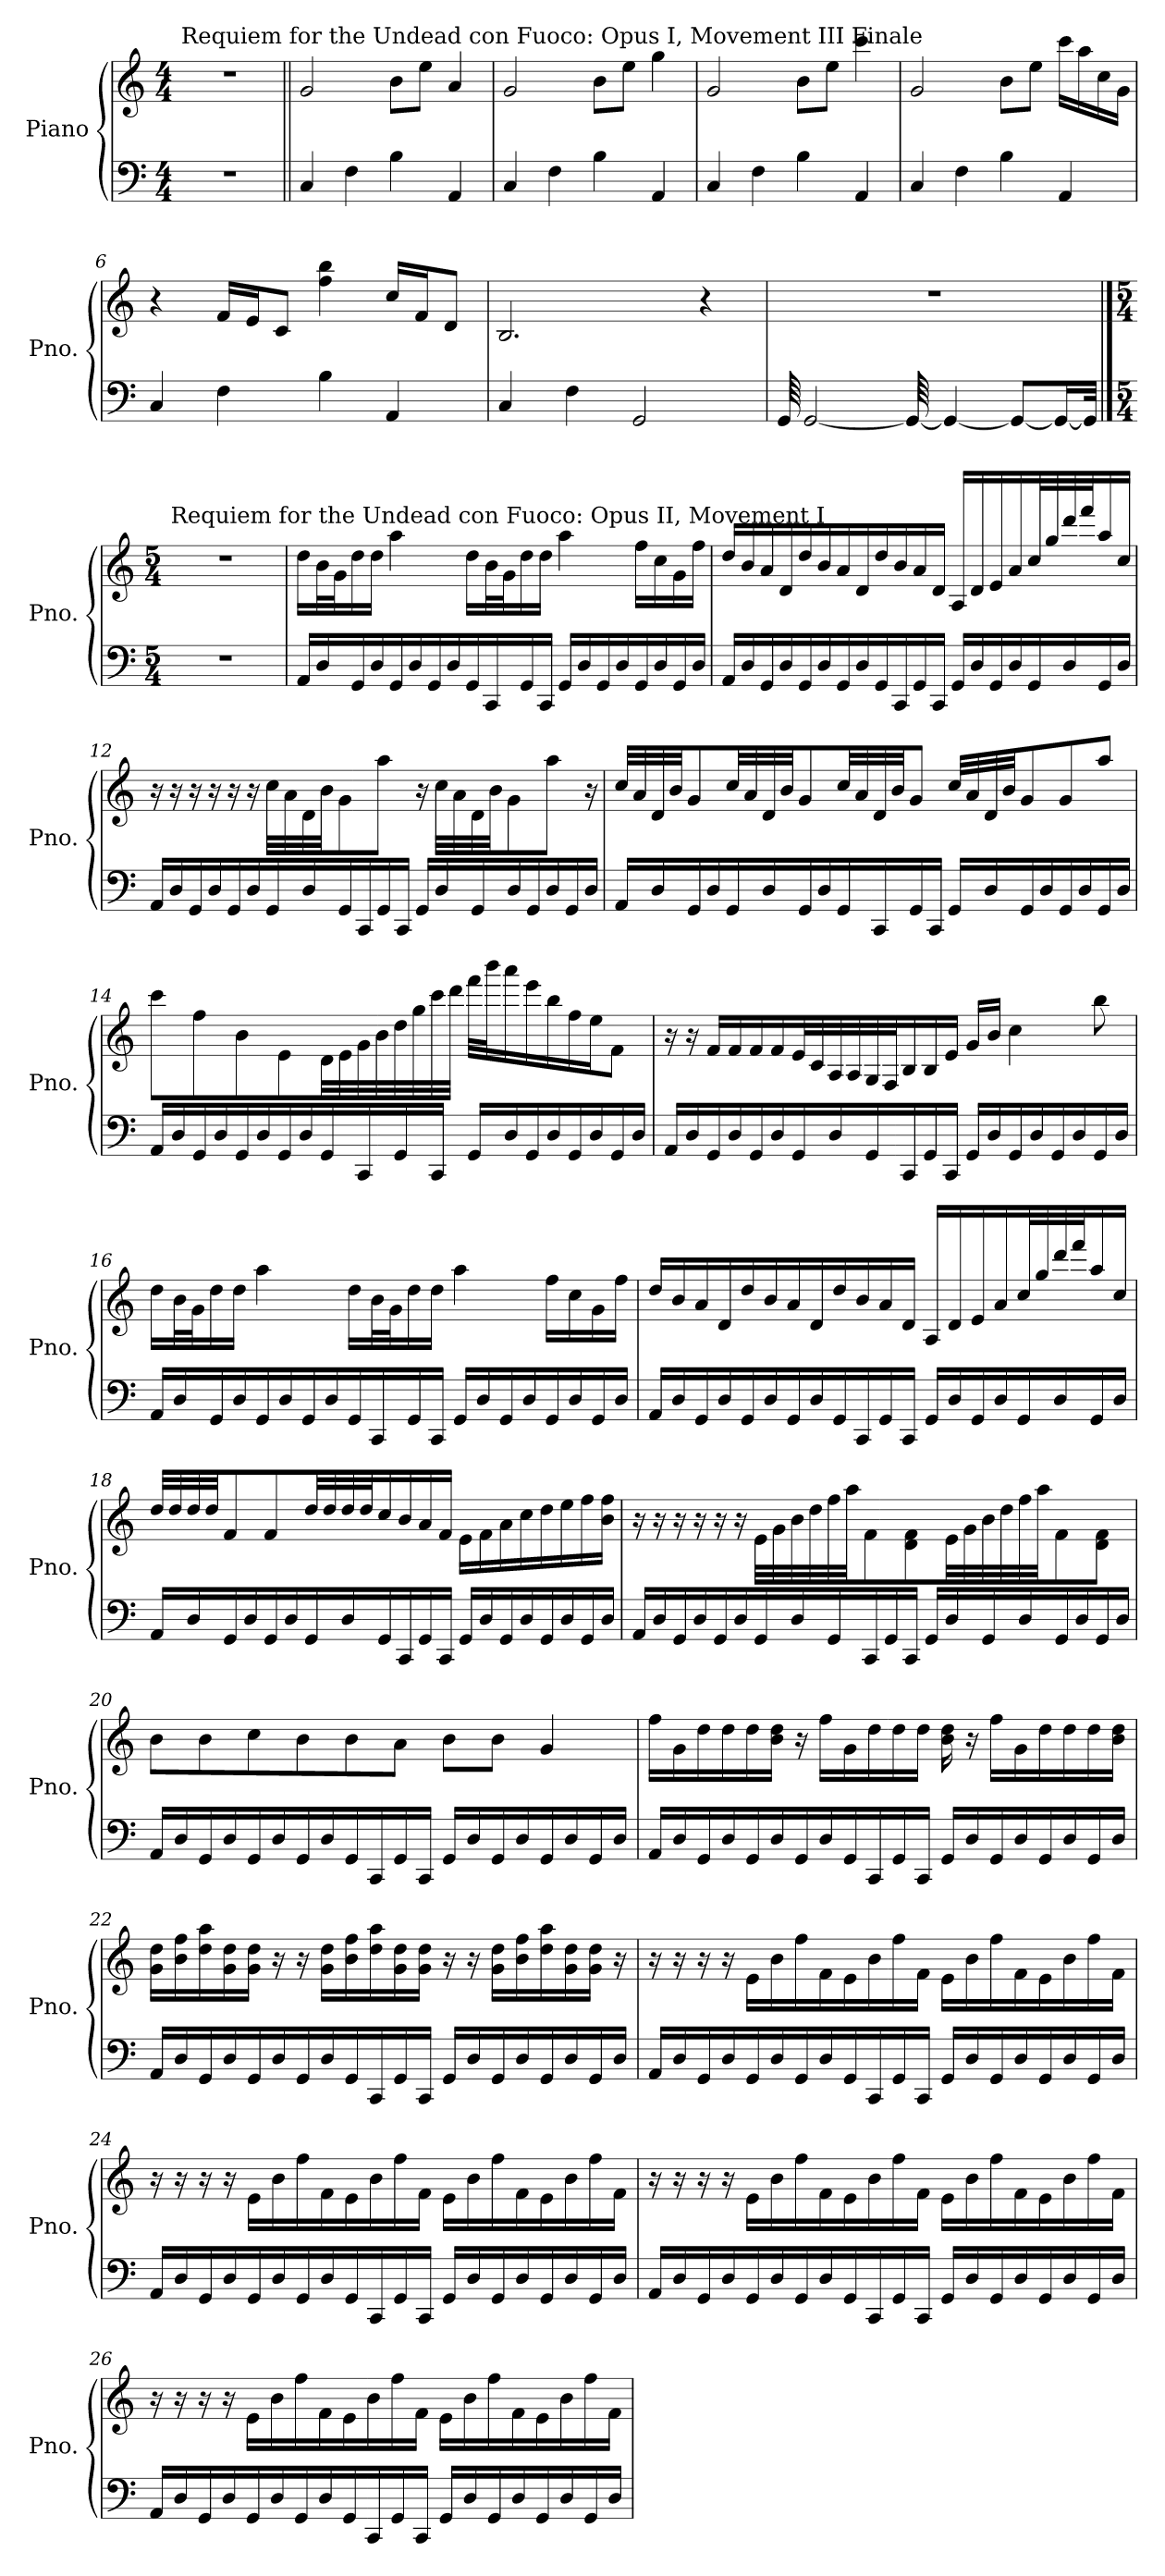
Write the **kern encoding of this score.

**kern	**kern
*part1	*part1
*staff2	*staff1
*I"Piano	*
*I'Pno.	*
*clefF4	*clefG2
*k[]	*k[]
*M4/4	*M4/4
*MM35	*MM35
=1	=1
!	!LO:TX:a:t=Requiem for the Undead con Fuoco&colon; Opus I, Movement III Finale
1r	1r
=2||	=2||
4C/	2g/
4F\	.
4B\	8b\L
.	8ee\J
4AA/	4a/
=3	=3
4C/	2g/
4F\	.
4B\	8b\L
.	8ee\J
4AA/	4gg\
=4	=4
4C/	2g/
4F\	.
4B\	8b\L
.	8ee\J
4AA/	4ccc\
=5	=5
4C/	2g/
4F\	.
4B\	8b\L
.	8ee\J
4AA/	16ccc\LL
.	16aa\
.	16cc\
.	16g\JJ
=6	=6
4C/	4r
4F\	16f/LL
.	16e/J
.	8c/J
4B\	4ff\ 4bb\
4AA/	16cc/LL
.	16f/J
.	8d/J
=7	=7
4C/	2.B/
4F\	.
2GG/	.
.	4r
!!LO:LB:g=z
=8	=8
64GG/	1r
[2GG/	.
64GG/_	.
4GG/_	.
8GG/L_	.
16GG/L_	.
32GG/JJk]	.
!!LO:PB:g=z
==9	==9
*M5/4	*M5/4
*	*MM95
!	!LO:TX:a:t=Requiem for the Undead con Fuoco&colon; Opus II, Movement I
4%5r	4%5r
=10	=10
16AA/LL	16dd\LL
16D/	32b\L
.	32g\J
16GG/	16dd\
16D/	16dd\JJ
16GG/	4aa\
16D/	.
16GG/	.
16D/	.
16GG/	16dd\LL
16CC/	32b\L
.	32g\J
16GG/	16dd\
16CC/JJ	16dd\JJ
16GG/LL	4aa\
16D/	.
16GG/	.
16D/	.
16GG/	16ff\LL
16D/	16cc\
16GG/	16g\
16D/JJ	16ff\JJ
=11	=11
16AA/LL	16dd/LL
16D/	16b/
16GG/	16a/
16D/	16d/
16GG/	16dd/
16D/	16b/
16GG/	16a/
16D/	16d/
16GG/	16dd/
16CC/	16b/
16GG/	16a/
16CC/JJ	16d/JJ
16GG/LL	16A/LL
16D/	16d/
16GG/	16e/
16D/	16a/
16GG/	32cc/L
.	32gg/
16D/	32ddd/
.	32fff/J
16GG/	16aa/
16D/JJ	16cc/JJ
!!LO:LB:g=z
=12	=12
16AA/LL	16r
16D/	16r
16GG/	16r
16D/	16r
16GG/	16r
16D/	16r
16GG/	32cc\LLL
.	32a\
16D/	32d\
.	32b\JJ
16GG/	8g\
16CC/	.
16GG/	8aa\J
16CC/JJ	.
16GG/LL	16r
16D/	32cc\LLL
.	32a\
16GG/	32d\
.	32b\JJ
16D/	8g\
16GG/	.
16D/	8aa\J
16GG/	.
16D/JJ	16r
!!LO:LB:g=z
=13	=13
16AA/LL	32cc/LLL
.	32a/
16D/	32d/
.	32b/JJ
16GG/	8g/
16D/	.
16GG/	32cc/LL
.	32a/
16D/	32d/
.	32b/JJ
16GG/	8g/
16D/	.
16GG/	32cc/LL
.	32a/
16CC/	32d/
.	32b/JJ
16GG/	8g/J
16CC/JJ	.
16GG/LL	32cc/LLL
.	32a/
16D/	32d/
.	32b/JJ
16GG/	8g/
16D/	.
16GG/	8g/
16D/	.
16GG/	8aa/J
16D/JJ	.
!!LO:LB:g=z
=14	=14
16AA/LL	8ccc\L
16D/	.
16GG/	8ff\
16D/	.
16GG/	8b\
16D/	.
16GG/	8e\
16D/	.
16GG/	32d\LL
.	32e\
16CC/	32g\
.	32b\
16GG/	32dd\
.	32gg\
16CC/JJ	32ccc\
.	32ddd\JJJ
16GG/LL	32fff\LLL
.	32bbb\J
16D/	16aaa\
16GG/	16eee\
16D/	16bb\
16GG/	16ff\
16D/	16ee\J
16GG/	8f\J
16D/JJ	.
!!LO:LB:g=z
=15	=15
16AA/LL	16r
16D/	16r
16GG/	16f/LL
16D/	16f/
16GG/	16f/
16D/	16f/
16GG/	32e/L
.	32c/
16D/	32A/
.	32A/
16GG/	32G/
.	32F/J
16CC/	16B/
16GG/	16B/
16CC/JJ	16e/JJ
16GG/LL	16g/LL
16D/	16b/JJ
16GG/	4cc\
16D/	.
16GG/	.
16D/	.
16GG/	8bb\
16D/JJ	.
=16	=16
16AA/LL	16dd\LL
16D/	32b\L
.	32g\J
16GG/	16dd\
16D/	16dd\JJ
16GG/	4aa\
16D/	.
16GG/	.
16D/	.
16GG/	16dd\LL
16CC/	32b\L
.	32g\J
16GG/	16dd\
16CC/JJ	16dd\JJ
16GG/LL	4aa\
16D/	.
16GG/	.
16D/	.
16GG/	16ff\LL
16D/	16cc\
16GG/	16g\
16D/JJ	16ff\JJ
!!LO:LB:g=z
=17	=17
16AA/LL	16dd/LL
16D/	16b/
16GG/	16a/
16D/	16d/
16GG/	16dd/
16D/	16b/
16GG/	16a/
16D/	16d/
16GG/	16dd/
16CC/	16b/
16GG/	16a/
16CC/JJ	16d/JJ
16GG/LL	16A/LL
16D/	16d/
16GG/	16e/
16D/	16a/
16GG/	32cc/L
.	32gg/
16D/	32ddd/
.	32fff/J
16GG/	16aa/
16D/JJ	16cc/JJ
=18	=18
16AA/LL	32dd/LLL
.	32dd/
16D/	32dd/
.	32dd/JJ
16GG/	8f/
16D/	.
16GG/	8f/
16D/	.
16GG/	32dd/LL
.	32dd/
16D/	32dd/
.	32dd/J
16GG/	16cc/
16CC/	16b/
16GG/	16a/
16CC/JJ	16f/JJ
16GG/LL	16e\LL
16D/	16f\
16GG/	16a\
16D/	16cc\
16GG/	16dd\
16D/	16ee\
16GG/	16ff\
16D/JJ	16b\ 16ff\JJ
!!LO:PB:g=z
=19	=19
16AA/LL	16r
16D/	16r
16GG/	16r
16D/	16r
16GG/	16r
16D/	16r
16GG/	32e\LLL
.	32g\
16D/	32b\
.	32dd\
16GG/	32ff\
.	32aa\JJ
16CC/	8f\
16GG/	.
16CC/JJ	8d\ 8f\
16GG/LL	.
16D/	32e\LL
.	32g\
16GG/	32b\
.	32dd\
16D/	32ff\
.	32aa\JJ
16GG/	8f\
16D/	.
16GG/	8d\ 8f\J
16D/JJ	.
=20	=20
16AA/LL	8b\L
16D/	.
16GG/	8b\
16D/	.
16GG/	8cc\
16D/	.
16GG/	8b\
16D/	.
16GG/	8b\
16CC/	.
16GG/	8a\J
16CC/JJ	.
16GG/LL	8b\L
16D/	.
16GG/	8b\J
16D/	.
16GG/	4g/
16D/	.
16GG/	.
16D/JJ	.
!!LO:LB:g=z
=21	=21
16AA/LL	16ff\LL
16D/	16g\
16GG/	16dd\
16D/	16dd\
16GG/	16dd\
16D/	16b\ 16dd\JJ
16GG/	16r
16D/	16ff\LL
16GG/	16g\
16CC/	16dd\
16GG/	16dd\
16CC/JJ	16dd\JJ
16GG/LL	16b\ 16dd\
16D/	16r
16GG/	16ff\LL
16D/	16g\
16GG/	16dd\
16D/	16dd\
16GG/	16dd\
16D/JJ	16b\ 16dd\JJ
=22	=22
16AA/LL	16g\ 16dd\LL
16D/	16b\ 16ff\
16GG/	16dd\ 16aa\
16D/	16g\ 16dd\
16GG/	16g\ 16dd\JJ
16D/	16r
16GG/	16r
16D/	16g\ 16dd\LL
16GG/	16b\ 16ff\
16CC/	16dd\ 16aa\
16GG/	16g\ 16dd\
16CC/JJ	16g\ 16dd\JJ
16GG/LL	16r
16D/	16r
16GG/	16g\ 16dd\LL
16D/	16b\ 16ff\
16GG/	16dd\ 16aa\
16D/	16g\ 16dd\
16GG/	16g\ 16dd\JJ
16D/JJ	16r
!!LO:LB:g=z
=23	=23
16AA/LL	16r
16D/	16r
16GG/	16r
16D/	16r
16GG/	16e\LL
16D/	16b\
16GG/	16ff\
16D/	16f\
16GG/	16e\
16CC/	16b\
16GG/	16ff\
16CC/JJ	16f\JJ
16GG/LL	16e\LL
16D/	16b\
16GG/	16ff\
16D/	16f\
16GG/	16e\
16D/	16b\
16GG/	16ff\
16D/JJ	16f\JJ
=24	=24
16AA/LL	16r
16D/	16r
16GG/	16r
16D/	16r
16GG/	16e\LL
16D/	16b\
16GG/	16ff\
16D/	16f\
16GG/	16e\
16CC/	16b\
16GG/	16ff\
16CC/JJ	16f\JJ
16GG/LL	16e\LL
16D/	16b\
16GG/	16ff\
16D/	16f\
16GG/	16e\
16D/	16b\
16GG/	16ff\
16D/JJ	16f\JJ
!!LO:LB:g=z
=25	=25
16AA/LL	16r
16D/	16r
16GG/	16r
16D/	16r
16GG/	16e\LL
16D/	16b\
16GG/	16ff\
16D/	16f\
16GG/	16e\
16CC/	16b\
16GG/	16ff\
16CC/JJ	16f\JJ
16GG/LL	16e\LL
16D/	16b\
16GG/	16ff\
16D/	16f\
16GG/	16e\
16D/	16b\
16GG/	16ff\
16D/JJ	16f\JJ
=26	=26
16AA/LL	16r
16D/	16r
16GG/	16r
16D/	16r
16GG/	16e\LL
16D/	16b\
16GG/	16ff\
16D/	16f\
16GG/	16e\
16CC/	16b\
16GG/	16ff\
16CC/JJ	16f\JJ
16GG/LL	16e\LL
16D/	16b\
16GG/	16ff\
16D/	16f\
16GG/	16e\
16D/	16b\
16GG/	16ff\
16D/JJ	16f\JJ
=	=
*-	*-
